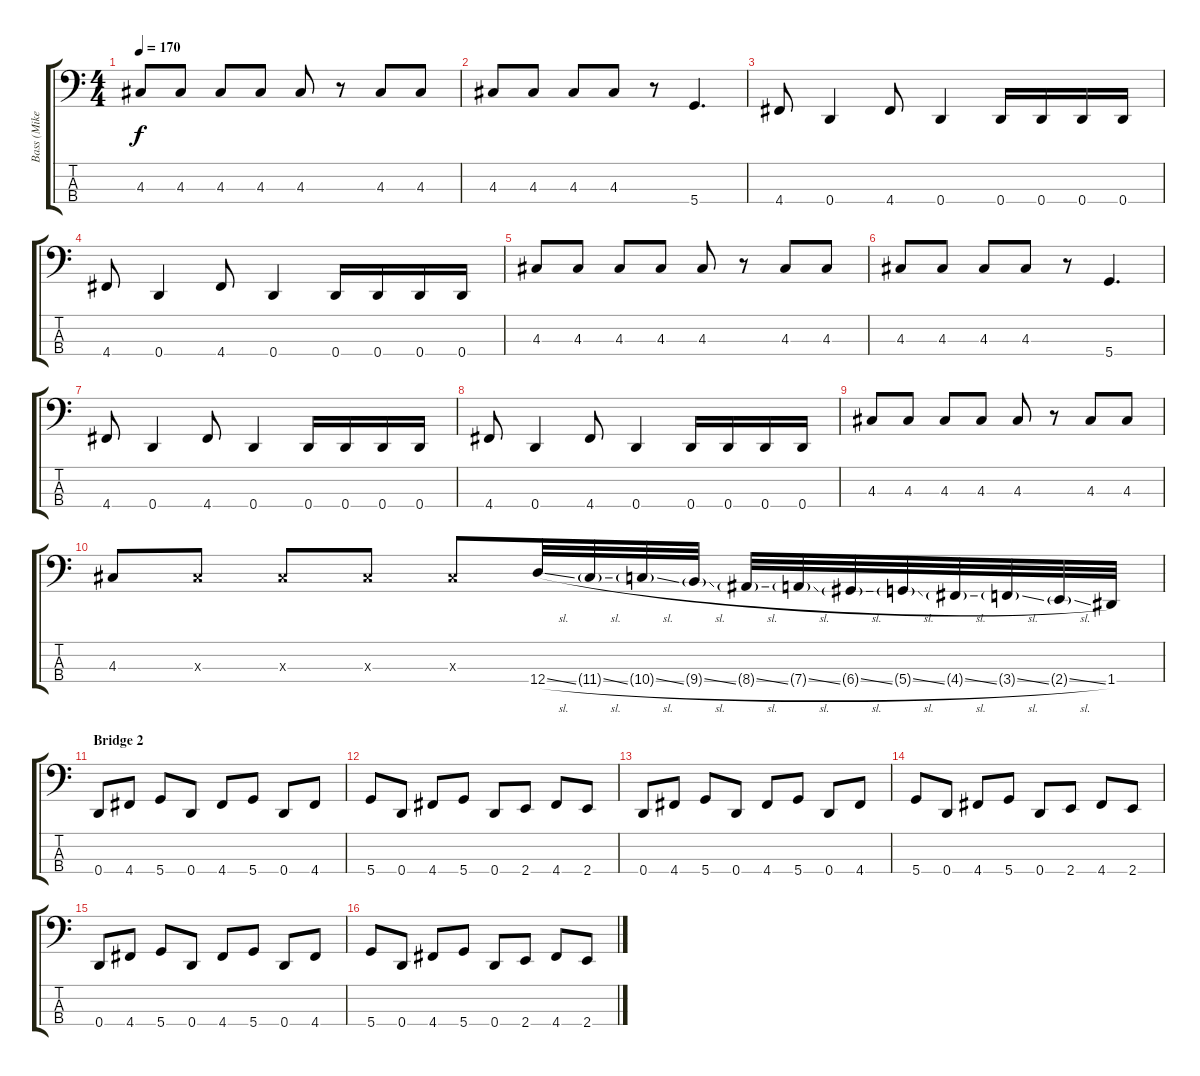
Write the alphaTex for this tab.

\track ("Bass (Mike Glita)" "Bass (Mike") {instrument electricbassfinger}
\staff {score tabs}
\tuning (G2 D2 A1 D1) {hide}
\ts (4 4)
\tempo 170
\clef f4
\ks c
4.3.8{dy f} 4.3.8 4.3.8 4.3.8 4.3.8 r.8 4.3.8 4.3.8 |
4.3.8 4.3.8 4.3.8 4.3.8 r.8 5.4.4{d} |
4.4.8 0.4.4 4.4.8 0.4.4 0.4.16 0.4.16 0.4.16 0.4.16 |
4.4.8 0.4.4 4.4.8 0.4.4 0.4.16 0.4.16 0.4.16 0.4.16 |
4.3.8 4.3.8 4.3.8 4.3.8 4.3.8 r.8 4.3.8 4.3.8 |
4.3.8 4.3.8 4.3.8 4.3.8 r.8 5.4.4{d} |
4.4.8 0.4.4 4.4.8 0.4.4 0.4.16 0.4.16 0.4.16 0.4.16 |
4.4.8 0.4.4 4.4.8 0.4.4 0.4.16 0.4.16 0.4.16 0.4.16 |
4.3.8 4.3.8 4.3.8 4.3.8 4.3.8 r.8 4.3.8 4.3.8 |
4.3.8 4.3{x}.8 4.3{x}.8 4.3{x}.8 4.3{x}.8 12.4{sl}.32 11.4{sl g}.32 10.4{sl g}.32 9.4{sl g}.32 8.4{sl g}.32 7.4{sl g}.32 6.4{sl g}.32 5.4{sl g}.32 4.4{sl g}.32 3.4{sl g}.32 2.4{sl g}.32 1.4.32 |
\section ("" "Bridge 2")
0.4.8 4.4.8 5.4.8 0.4.8 4.4.8 5.4.8 0.4.8 4.4.8 |
5.4.8 0.4.8 4.4.8 5.4.8 0.4.8 2.4.8 4.4.8 2.4.8 |
0.4.8 4.4.8 5.4.8 0.4.8 4.4.8 5.4.8 0.4.8 4.4.8 |
5.4.8 0.4.8 4.4.8 5.4.8 0.4.8 2.4.8 4.4.8 2.4.8 |
0.4.8 4.4.8 5.4.8 0.4.8 4.4.8 5.4.8 0.4.8 4.4.8 |
5.4.8 0.4.8 4.4.8 5.4.8 0.4.8 2.4.8 4.4.8 2.4.8
